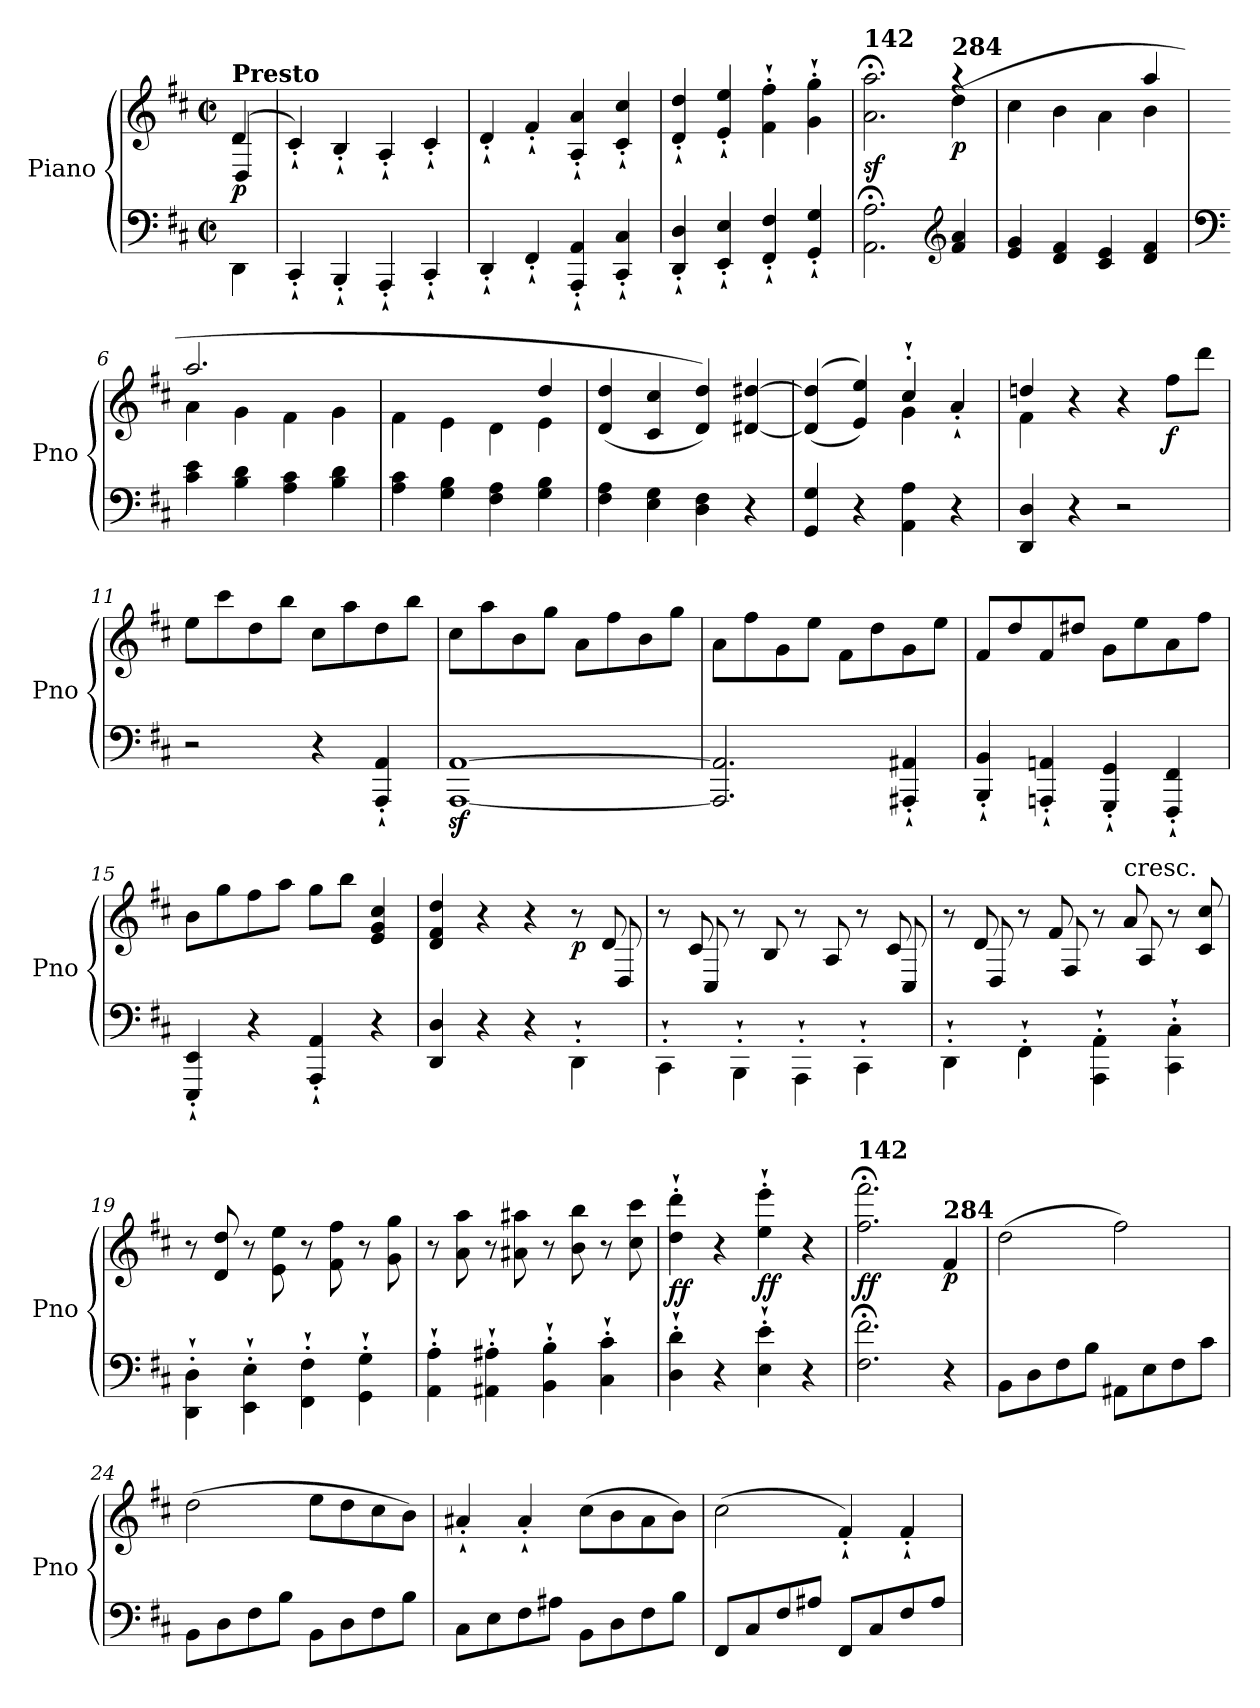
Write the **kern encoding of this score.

**kern	**kern	**dynam
*part1	*part1	*part1
*staff2	*staff1	*staff1/2
*I"Piano	*	*
*I'Pno	*	*
*clefF4	*clefG2	*
*k[f#c#]	*k[f#c#]	*
*D:	*D:	*
*M2/2	*M2/2	*
*met(c|)	*met(c|)	*
=	=	=
*	*^	*
!	!LO:TX:a:B:t=Presto	!	!
!	!	!	!LO:DY:b
4DD\	(>4d/	4D/	p
*	*v	*v	*
=1	=1	=1
4CC#'`/	4c#'`/)	.
4BBB'`/	4B'`/	.
4AAA'`/	4A'`/	.
4CC#'`/	4c#'`/	.
=2	=2	=2
4DD'`/	4d'`/	.
4FF#'`/	4f#'`/	.
4AAA/'` 4AA/'`	4A/'` 4a/'`	.
4CC#/'` 4C#/'`	4c#/'` 4cc#/'`	.
=3	=3	=3
4DD/'` 4D/'`	4d/'` 4dd/'`	.
4EE/'` 4E/'`	4e/'` 4ee/'`	.
4FF#/'` 4F#/'`	4f#\'` 4ff#\'`	.
4GG/'` 4G/'`	4g\'` 4gg\'`	.
=4	=4	=4
*	*^	*
!	!LO:TX:a:B:t=142	!	!
!	!	!	!LO:DY:b
2.AA\;< 2.A\;<	2.a\;< 2.aa\;<	2.ryy	sf
*clefG2	*	*	*
!	!LO:TX:a:B:t=284	!	!
!	!	!	!LO:DY:b
4f#/ 4a/	4raa	(<4dd\	p
=5	=5	=5	=5
4e/ 4g/	4cc#\	2.ryy	.
4d/ 4f#/	4b\	.	.
4c#/ 4e/	4a\	.	.
4d/ 4f#/	4b\	4aa/	.
=6	=6	=6	=6
*clefF4	*	*	*
4c#\ 4e\	4a\	2.aa/	.
4B\ 4d\	4g\	.	.
4A\ 4c#\	4f#\	.	.
4B\ 4d\	4g\	4ryy	.
=7	=7	=7	=7
4A\ 4c#\	4f#\	2.ryy	.
4G\ 4B\	4e\	.	.
4F#\ 4A\	4d\	.	.
4G\ 4B\	4e\	4dd/	.
*	*v	*v	*
!!LO:LB:g=z
=8	=8	=8
4F#\ 4A\	(<4d/ 4dd/	.
4E\ 4G\	4c#/ 4cc#/	.
4D\ 4F#\	4d/ 4dd/))	.
4r	[4d#X/ [4dd#X/	.
=9	=9	=9
*	*^	*
4GG/ 4G/	(>(>4d#/] 4dd#/]	2ryy	.
4r	4e/ 4ee/))	.	.
4AA\ 4A\	4cc#'`/	4g\	.
4r	4a'`/	4ryy	.
=10	=10	=10	=10
4DD/ 4D/	4ddn/	4f#\	.
4r	4r	2.ryy	.
2r	4r	.	.
!	!	!	!LO:DY:b
.	8ff#\L	.	f
.	8ddd\J	.	.
*	*v	*v	*
=11	=11	=11
2r	8ee\L	.
.	8ccc#\	.
.	8dd\	.
.	8bb\J	.
4r	8cc#\L	.
.	8aa\	.
4AAA/'` 4AA/'`	8dd\	.
.	8bb\J	.
=12	=12	=12
[1AAAz< [1AAz<	8cc#\L	.
.	8aa\	.
.	8b\	.
.	8gg\J	.
.	8a\L	.
.	8ff#\	.
.	8b\	.
.	8gg\J	.
=13	=13	=13
2.AAA/] 2.AA/]	8a\L	.
.	8ff#\	.
.	8g\	.
.	8ee\J	.
.	8f#\L	.
.	8dd\	.
4AAA#X/'` 4AA#X/'`	8g\	.
.	8ee\J	.
!!LO:LB:g=z
=14	=14	=14
4BBB/'` 4BB/'`	8f#/L	.
.	8dd/	.
4AAAn/'` 4AAn/'`	8f#/	.
.	8dd#X/J	.
4GGG/'` 4GG/'`	8g\L	.
.	8ee\	.
4FFF#/'` 4FF#/'`	8a\	.
.	8ff#\J	.
=15	=15	=15
4EEE/'` 4EE/'`	8b\L	.
.	8gg\	.
4r	8ff#\	.
.	8aa\J	.
4AAA/'` 4AA/'`	8gg\L	.
.	8bb\J	.
4r	4e/ 4g/ 4cc#/	.
=16	=16	=16
*	*^	*
4DD/ 4D/	4d/ 4f#/ 4dd/	2..ryy	.
4r	4r	.	.
4r	4r	.	.
!	!	!	!LO:DY:b
4DD'`\	8r	.	p
.	8d/	8D/	.
=17	=17	=17	=17
4CC#'`\	8r	8ryy	.
.	8c#/	8C#/	.
4BBB'`\	8r	8ryy	.
*	*v	*v	*
.	8B/	.
4AAA'`\	8r	.
.	8A/	.
4CC#'`\	8r	.
*	*^	*
.	8c#/	8C#/	.
=18	=18	=18	=18
4DD'`\	8r	8ryy	.
.	8d/	8D/	.
4FF#'`\	8r	8ryy	.
.	8f#/	8F#/	.
4AAA\'` 4AA\'`	8r	8ryy	.
!	!LO:TX:a:t=cresc.	!	!
.	8a/	8A/	.
4CC#\'` 4C#\'`	8r	4ryy	.
.	8c#/ 8cc#/	.	.
*	*v	*v	*
!!LO:LB:g=z
=19	=19	=19
4DD\'` 4D\'`	8r	.
.	8d/ 8dd/	.
4EE\'` 4E\'`	8r	.
.	8e\ 8ee\	.
4FF#\'` 4F#\'`	8r	.
.	8f#\ 8ff#\	.
4GG\'` 4G\'`	8r	.
.	8g\ 8gg\	.
=20	=20	=20
4AA\'` 4A\'`	8r	.
.	8a\ 8aa\	.
4AA#X\'` 4A#X\'`	8r	.
.	8a#X\ 8aa#X\	.
4BB\'` 4B\'`	8r	.
.	8b\ 8bb\	.
4C#\'` 4c#\'`	8r	.
.	8cc#\ 8ccc#\	.
=21	=21	=21
!	!	!LO:DY:b
4D\'` 4d\'`	4dd\'` 4ddd\'`	ff
4r	4r	.
!	!	!LO:DY:b
4E\'` 4e\'`	4ee\'` 4eee\'`	ff
4r	4r	.
=22	=22	=22
!	!LO:TX:a:B:t=142	!
!	!	!LO:DY:b
2.F#\;< 2.f#\;<	2.ff#\;< 2.fff#\;<	ff
!	!LO:TX:a:B:t=284	!
!	!	!LO:DY:b
4r	4f#/	p
=23	=23	=23
8BB\L	(>2dd\	.
8D\	.	.
8F#\	.	.
8B\J	.	.
8AA#X\L	2ff#\)	.
8E\	.	.
8F#\	.	.
8c#\J	.	.
=24	=24	=24
8BB\L	(>2dd\	.
8D\	.	.
8F#\	.	.
8B\J	.	.
8BB\L	8ee\L	.
8D\	8dd\	.
8F#\	8cc#\	.
8B\J	8b\J)	.
!!LO:LB:g=z
=25	=25	=25
8C#\L	4a#X'`/	.
8E\	.	.
8F#\	4a#'`/	.
8A#X\J	.	.
8BB\L	(>8cc#\L	.
8D\	8b\	.
8F#\	8a#\	.
8B\J	8b\J)	.
=26	=26	=26
8FF#/L	(>2cc#\	.
8C#/	.	.
8F#/	.	.
8A#X/J	.	.
8FF#/L	4f#'`/)	.
8C#/	.	.
8F#/	4f#'`/	.
8A#/J	.	.
=	=	=
*-	*-	*-
